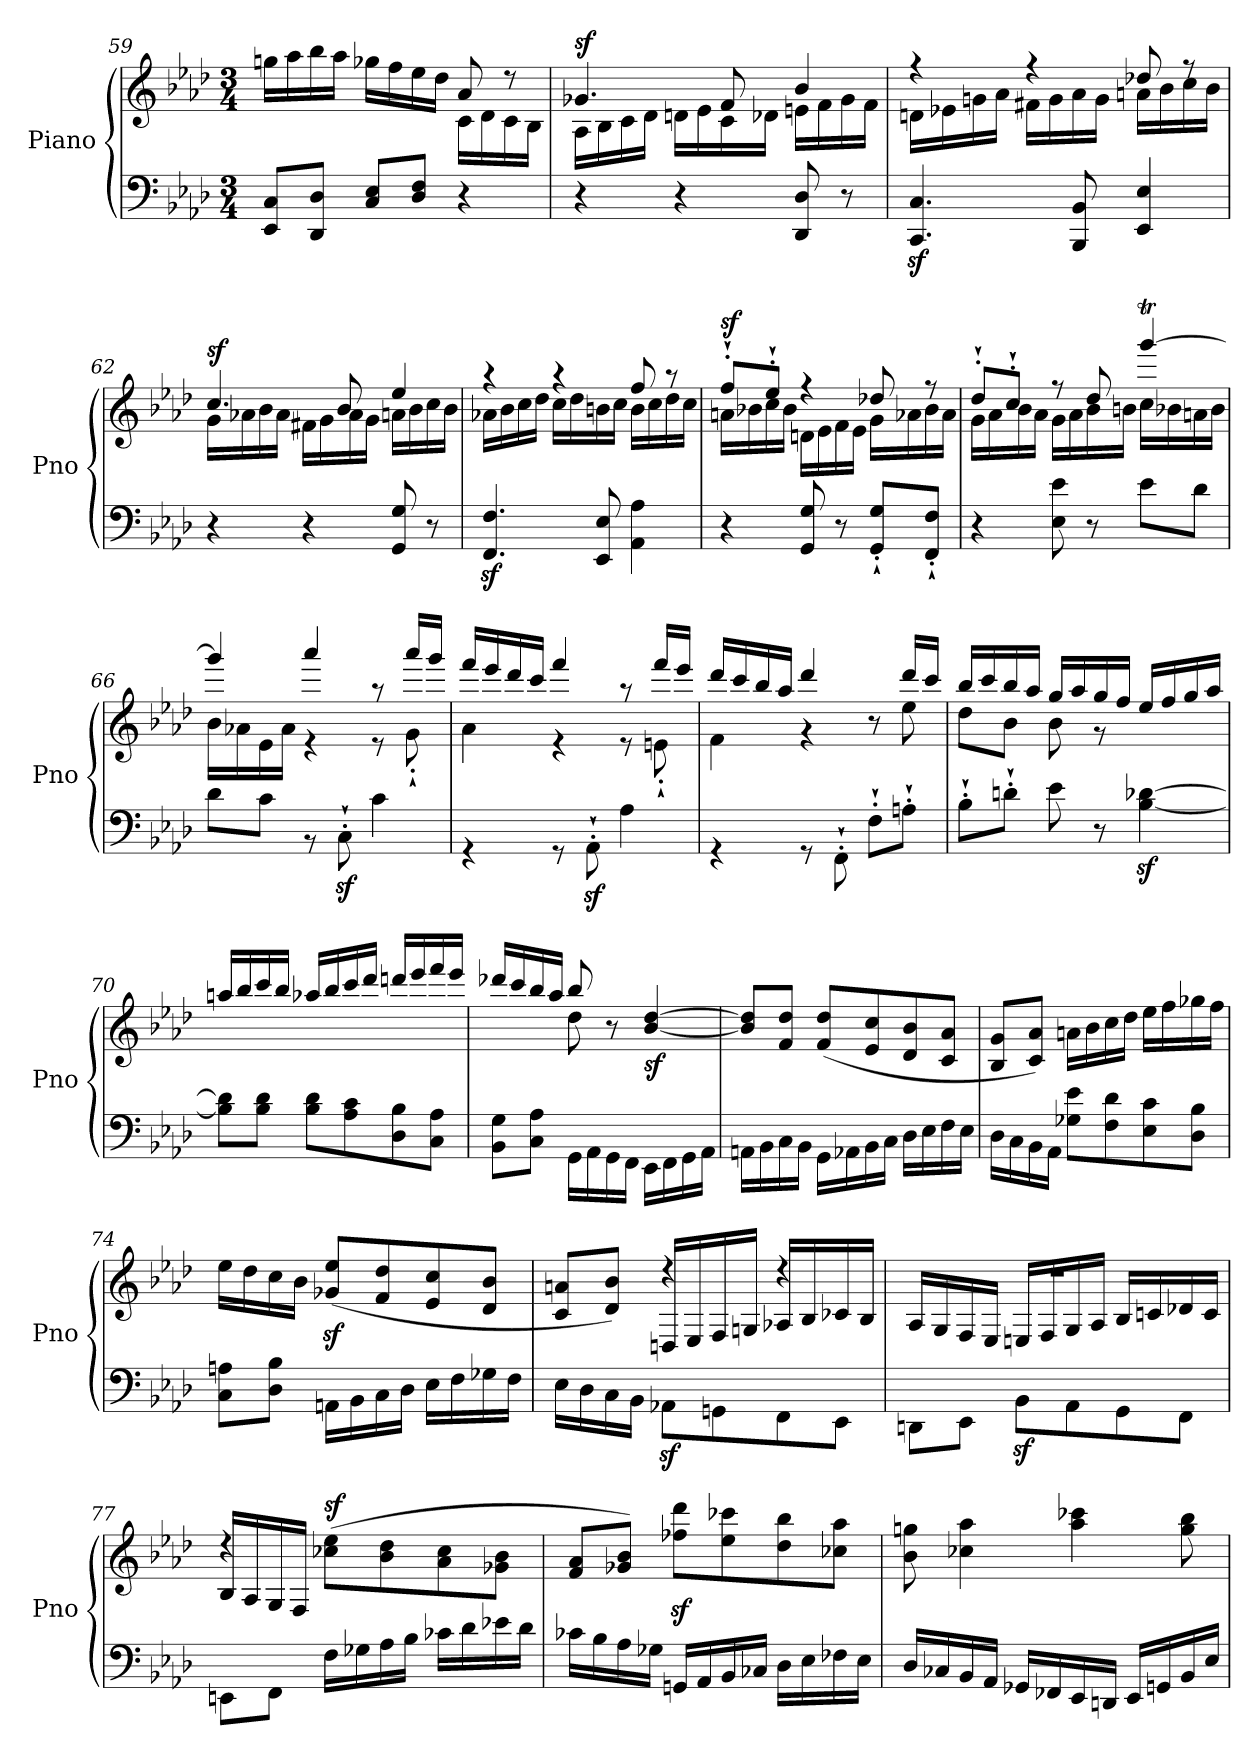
**kern	**kern	**dynam
*part1	*part1	*part1
*staff2	*staff1	*staff1/2
*I"Piano	*	*
*I'Pno	*	*
!!LO:LB:g=z
*clefF4	*clefG2	*
*k[b-e-a-d-]	*k[b-e-a-d-]	*
*A-:	*A-:	*
*M3/4	*M3/4	*
=59	=59	=59
*	*^	*
8EE-/ 8C/L	16ggn\LL	2ryy	.
.	16aa-\	.	.
8DD-/ 8D-/J	16bb-\	.	.
.	16aa-\JJ	.	.
8C/ 8E-/L	16gg-X\LL	.	.
.	16ff\	.	.
8D-/ 8F/J	16ee-\	.	.
.	16dd-\JJ	.	.
4r	8a-/	16c\LL	.
.	.	16d-\	.
.	8r	16c\	.
.	.	16B-\JJ	.
=60	=60	=60	=60
!	!	!	!LO:DY:a
4r	4.g-X/	16A-\LL	sf
.	.	16B-\	.
.	.	16c\	.
.	.	16d-\JJ	.
4r	.	16dn\LL	.
.	.	16e-\	.
.	8f/	16c\	.
.	.	16d-X\JJ	.
8DD-/ 8D-/	4b-/	16en\LL	.
.	.	16f\	.
8r	.	16g-\	.
.	.	16f\JJ	.
=61	=61	=61	=61
4.CC/z< 4.C/z<	4rff	16dn\LL	.
.	.	16e-X\	.
.	.	16gn\	.
.	.	16a-\JJ	.
.	4rff	16f#X\LL	.
.	.	16g\	.
8BBB-/ 8BB-/	.	16a-\	.
.	.	16g\JJ	.
4EE-/ 4E-/	8dd-X/	16an\LL	.
.	.	16b-\	.
.	8rff	16cc\	.
.	.	16b-\JJ	.
!!LO:PB:g=z	!!
=62	=62	=62	=62
!	!	!	!LO:DY:a
4r	4.cc/	16g\LL	sf
.	.	16a-X\	.
.	.	16b-\	.
.	.	16a-\JJ	.
4r	.	16f#X\LL	.
.	.	16g\	.
.	8b-/	16a-\	.
.	.	16g\JJ	.
8GG/ 8G/	4ee-/	16an\LL	.
.	.	16b-\	.
8r	.	16cc\	.
.	.	16b-\JJ	.
=63	=63	=63	=63
4.FF/z< 4.F/z<	4raa	16a-X\LL	.
.	.	16b-\	.
.	.	16cc\	.
.	.	16dd-\JJ	.
.	4raa	16cc\LL	.
.	.	16dd-\	.
8EE-/ 8E-/	.	16bn\	.
.	.	16cc\JJ	.
4AA-\ 4A-\	8ff/	16b\LL	.
.	.	16cc\	.
.	8raa	16dd-\	.
.	.	16cc\JJ	.
=64	=64	=64	=64
!	!	!	!LO:DY:a
4r	8ff'`/L	16an\LL	sf
.	.	16b-X\	.
.	8ee-'`/J	16cc\	.
.	.	16b-\JJ	.
8GG/ 8G/	4rff	16dn\LL	.
.	.	16e-\	.
8r	.	16f\	.
.	.	16e-\JJ	.
8GG/'` 8G/'`L	8dd-X/	16g\LL	.
.	.	16a-X\	.
8FF/'` 8F/'`J	8rff	16b-\	.
.	.	16a-\JJ	.
!!LO:LB:g=z	!!
=65	=65	=65	=65
4r	8dd-'`/L	16g\LL	.
.	.	16a-\	.
.	8cc'`/J	16b-\	.
.	.	16a-\JJ	.
8E-\ 8e-\	8rff	16g\LL	.
.	.	16a-\	.
8r	8dd-/	16b-\	.
.	.	16bn\JJ	.
8e-\L	[4gggt/	16cc\LL	.
.	.	16b-X\	.
8d-\J	.	16an\	.
.	.	16b-\JJ	.
=66	=66	=66	=66
8d-\L	4ggg/]	16b-\LL	.
.	.	16a-X\	.
8c\J	.	16e-\	.
.	.	16a-\JJ	.
8rBB	4aaa-/	4r	.
8Cz<'`\	.	.	.
4c\	8raa	8r	.
.	16aaa-/LL	8g'`\	.
.	16ggg/JJ	.	.
=67	=67	=67	=67
4rGG	16fff/LL	4a-\	.
.	16eee-/	.	.
.	16ddd-/	.	.
.	16ccc/JJ	.	.
8rGG	4fff/	4r	.
8AA-z<'`\	.	.	.
4A-\	8raa	8r	.
.	16fff/LL	8en'`\	.
.	16eee-/JJ	.	.
!!LO:LB:g=z	!!
=68	=68	=68	=68
4rGG	16ddd-/LL	4f\	.
.	16ccc/	.	.
.	16bb-/	.	.
.	16aa-/JJ	.	.
8rGG	4ddd-/	4r	.
8FF'`\	.	.	.
8F'`\L	8r	8ryy	.
8An'`\J	16ddd-/LL	8ee-\	.
.	16ccc/JJ	.	.
=69	=69	=69	=69
8B-'`\L	16bb-/LL	8dd-\L	.
.	16ccc/	.	.
8dn'`\J	16bb-/	8b-\J	.
.	16aa-/JJ	.	.
8e-\	16gg/LL	8b-\	.
.	16aa-/	.	.
8r	16gg/	8r	.
.	16ff/JJ	.	.
[4B-\z< [4d-X\z<	16ee-/LL	4ryy	.
.	16ff/	.	.
.	16gg/	.	.
.	16aa-/JJ	.	.
*	*v	*v	*
=70	=70	=70
8B-\] 8d-\]L	16aan/LL	.
.	16bb-/	.
8B-\ 8d-\J	16ccc/	.
.	16bb-/JJ	.
8B-\ 8d-\L	16aa-X/LL	.
.	16bb-/	.
8A-\ 8c\	16ccc/	.
.	16ddd-/JJ	.
8D-\ 8B-\	16dddn/LL	.
.	16eee-/	.
8C\ 8A-\J	16fff/	.
.	16eee-/JJ	.
!!LO:LB:g=z
=71	=71	=71
*	*^	*
8BB-\ 8G\L	16ddd-X/LL	4ryy	.
.	16ccc/	.	.
8C\ 8A-\J	16bb-/	.	.
.	16aa-/JJ	.	.
16GG\LL	8bb-/	8dd-\	.
16AA-\	.	.	.
16GG\	8r	4.ryy	.
16FF\JJ	.	.	.
!	!	!	!LO:DY:b
16EE-\LL	[4b-/ [4dd-/	.	sf
16FF\	.	.	.
16GG\	.	.	.
16AA-\JJ	.	.	.
*	*v	*v	*
=72	=72	=72
16AAn\LL	8b-/] 8dd-/]L	.
16BB-\	.	.
16C\	8f/ 8dd-/J	.
16BB-\JJ	.	.
16GG\LL	(<8f/ 8dd-/L	.
16AA-X\	.	.
16BB-\	8e-/ 8cc/	.
16C\JJ	.	.
16D-\LL	8d-/ 8b-/	.
16E-\	.	.
16F\	8c/ 8a-/J	.
16E-\JJ	.	.
=73	=73	=73
16D-\LL	8B-/ 8g/L	.
16C\	.	.
16BB-\	8c/ 8a-/J)	.
16AA-\JJ	.	.
8G-X\ 8e-\L	16an\LL	.
.	16b-\	.
8F\ 8d-\	16cc\	.
.	16dd-\JJ	.
8E-\ 8c\	16ee-\LL	.
.	16ff\	.
8D-\ 8B-\J	16gg-X\	.
.	16ff\JJ	.
!!LO:LB:g=z
=74	=74	=74
8C\ 8An\L	16ee-\LL	.
.	16dd-\	.
8D-\ 8B-\J	16cc\	.
.	16b-\JJ	.
16AAn\LL	(<8g-X/z< 8ee-/z<L	.
16BB-\	.	.
16C\	8f/ 8dd-/	.
16D-\JJ	.	.
16E-\LL	8e-/ 8cc/	.
16F\	.	.
16G-X\	8d-/ 8b-/J	.
16F\JJ	.	.
=75	=75	=75
*	*^	*
16E-\LL	8c/ 8an/L	4ryy	.
16D-\	.	.	.
16C\	8d-/ 8b-/J)	.	.
16BB-\JJ	.	.	.
8AA-Xz<\L	4r	16Dn/LL	.
.	.	16E-/	.
8GGn\	.	16F/	.
.	.	16Gn/JJ	.
8FF\	4r	16A-X/LL	.
.	.	16B-/	.
8EE-\J	.	16c-X/	.
.	.	16B-/JJ	.
!!LO:PB:g=z	!!
=76	=76	=76	=76
8DDn\L	2.r	16A-/LL	.
.	.	16G/	.
8EE-\J	.	16F/	.
.	.	16E-/JJ	.
8BB-z<\L	.	16En/LL	.
.	.	16F/	.
8AA-\	.	16G/	.
.	.	16A-/JJ	.
8GG\	.	16B-/LL	.
.	.	16cn/	.
8FF\J	.	16d-X/	.
.	.	16c/JJ	.
=77	=77	=77	=77
8EEn\L	4r	16B-/LL	.
.	.	16A-/	.
8FF\J	.	16G/	.
.	.	16F/JJ	.
!	!	!	!LO:DY:a
16F\LL	(<8cc-X\ 8ee-\L	2ryy	sf
16G-X\	.	.	.
16A-\	8b-\ 8dd-\	.	.
16B-\JJ	.	.	.
16c-X\LL	8a-\ 8cc-\	.	.
16d-\	.	.	.
16e-X\	8g-X\ 8b-\J	.	.
16d-\JJ	.	.	.
*	*v	*v	*
!!LO:LB:g=z
=78	=78	=78
16c-X\LL	8f/ 8a-/L	.
16B-\	.	.
16A-\	8g-X/ 8b-/J)	.
16G-X\JJ	.	.
16GGn/LL	8ff-X\z< 8ddd-\z<L	.
16AA-/	.	.
16BB-/	8ee-\ 8ccc-X\	.
16C-X/JJ	.	.
16D-\LL	8dd-\ 8bb-\	.
16E-\	.	.
16F-X\	8cc-X\ 8aa-\J	.
16E-\JJ	.	.
=79	=79	=79
16D-/LL	8b-\ 8ggn\	.
16C-X/	.	.
16BB-/	4cc-X\ 4aa-\	.
16AA-/JJ	.	.
16GG-X/LL	.	.
16FF-X/	.	.
16EE-/	4aa-\ 4ccc-X\	.
16DDn/JJ	.	.
16EE-/LL	.	.
16GGn/	.	.
16BB-/	8gg\ 8bb-\	.
16E-/JJ	.	.
=	=	=
*-	*-	*-
